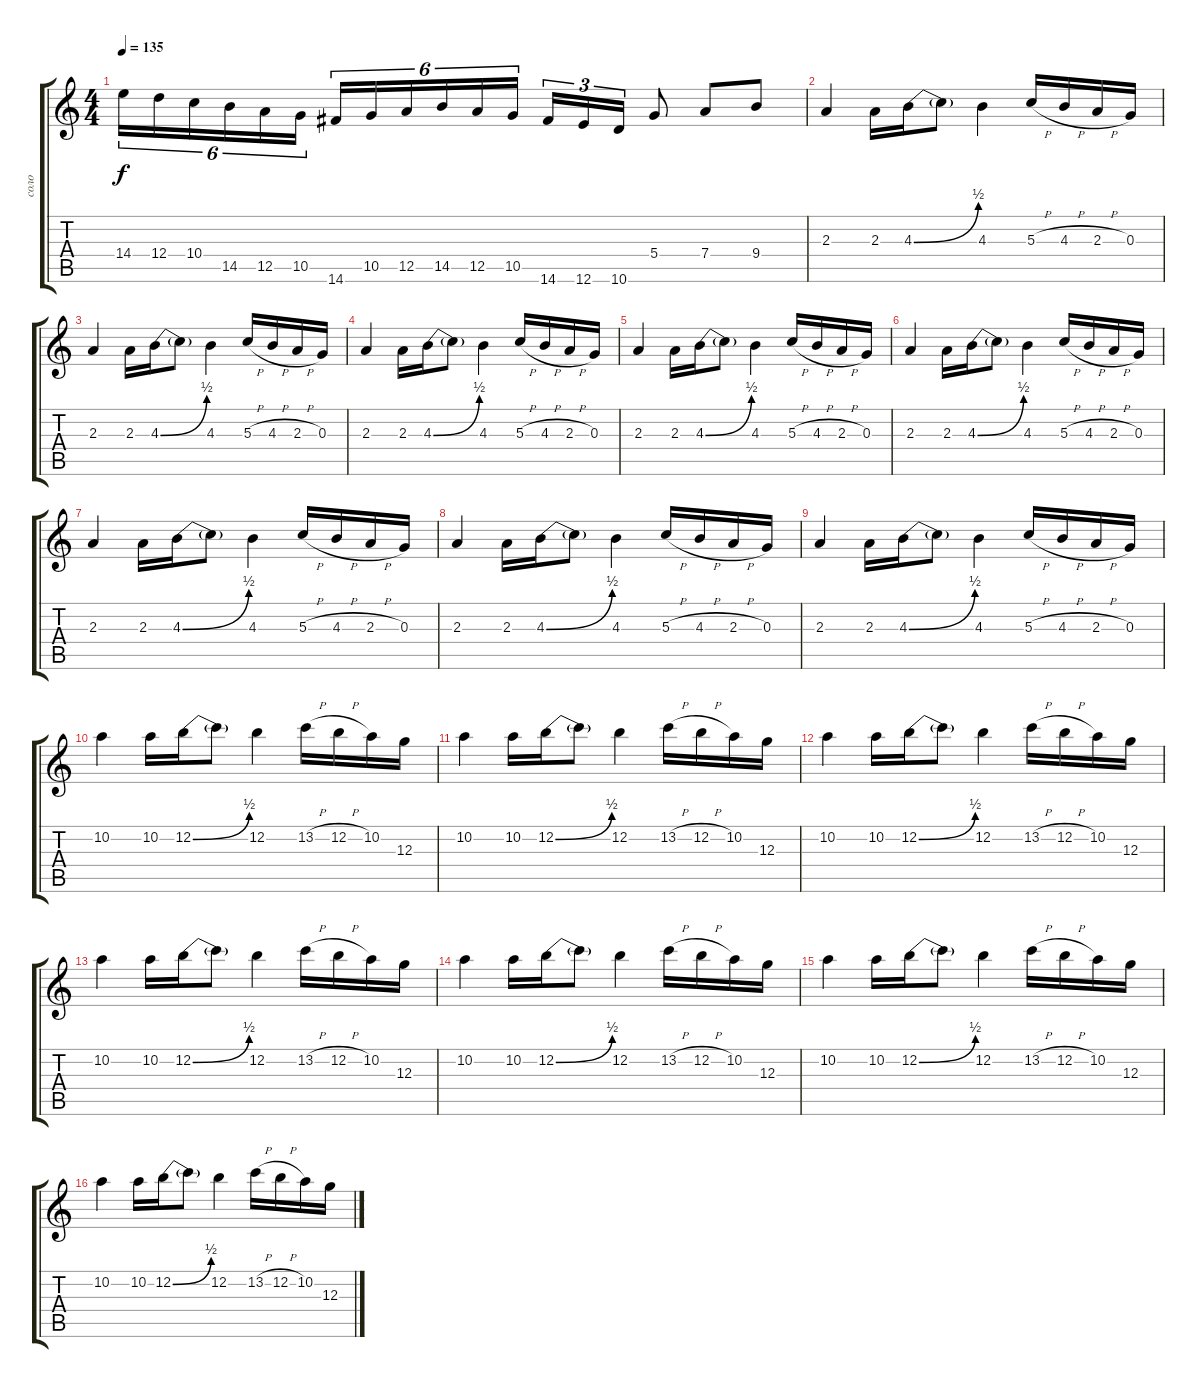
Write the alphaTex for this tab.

\track ("соло" "соло") {instrument distortionguitar}
\staff {score tabs}
\tuning (E4 B3 G3 D3 A2 E2) {hide}
\ts (4 4)
\tempo 135
\clef g2
\ks c
14.4.16{tu (6 4) dy f} 12.4.16{tu (6 4)} 10.4.16{tu (6 4)} 14.5.16{tu (6 4)} 12.5.16{tu (6 4)} 10.5.16{tu (6 4)} 14.6.16{tu (6 4)} 10.5.16{tu (6 4)} 12.5.16{tu (6 4)} 14.5.16{tu (6 4)} 12.5.16{tu (6 4)} 10.5.16{tu (6 4)} 14.6.16{tu (3 2)} 12.6.16{tu (3 2)} 10.6.16{tu (3 2)} 5.4.8 7.4.8 9.4.8 |
2.3.4{balance 0} 2.3.16 4.3{be (bend 0 0 60 2)}.16 4.3{t}.8 4.3.4 5.3{h}.16 4.3{h}.16 2.3{h}.16 0.3.16 |
2.3.4 2.3.16 4.3{be (bend 0 0 60 2)}.16 4.3{t}.8 4.3.4 5.3{h}.16 4.3{h}.16 2.3{h}.16 0.3.16 |
2.3.4 2.3.16 4.3{be (bend 0 0 60 2)}.16 4.3{t}.8 4.3.4 5.3{h}.16 4.3{h}.16 2.3{h}.16 0.3.16 |
2.3.4 2.3.16 4.3{be (bend 0 0 60 2)}.16 4.3{t}.8 4.3.4 5.3{h}.16 4.3{h}.16 2.3{h}.16 0.3.16 |
2.3.4 2.3.16 4.3{be (bend 0 0 60 2)}.16 4.3{t}.8 4.3.4 5.3{h}.16 4.3{h}.16 2.3{h}.16 0.3.16 |
2.3.4 2.3.16 4.3{be (bend 0 0 60 2)}.16 4.3{t}.8 4.3.4 5.3{h}.16 4.3{h}.16 2.3{h}.16 0.3.16 |
2.3.4 2.3.16 4.3{be (bend 0 0 60 2)}.16 4.3{t}.8 4.3.4 5.3{h}.16 4.3{h}.16 2.3{h}.16 0.3.16 |
2.3.4 2.3.16 4.3{be (bend 0 0 60 2)}.16 4.3{t}.8 4.3.4 5.3{h}.16 4.3{h}.16 2.3{h}.16 0.3.16 |
10.2.4 10.2.16 12.2{be (bend 0 0 60 2)}.16 12.2{t}.8 12.2.4 13.2{h}.16 12.2{h}.16 10.2.16 12.3.16 |
10.2.4 10.2.16 12.2{be (bend 0 0 60 2)}.16 12.2{t}.8 12.2.4 13.2{h}.16 12.2{h}.16 10.2.16 12.3.16 |
10.2.4 10.2.16 12.2{be (bend 0 0 60 2)}.16 12.2{t}.8 12.2.4 13.2{h}.16 12.2{h}.16 10.2.16 12.3.16 |
10.2.4 10.2.16 12.2{be (bend 0 0 60 2)}.16 12.2{t}.8 12.2.4 13.2{h}.16 12.2{h}.16 10.2.16 12.3.16 |
10.2.4 10.2.16 12.2{be (bend 0 0 60 2)}.16 12.2{t}.8 12.2.4 13.2{h}.16 12.2{h}.16 10.2.16 12.3.16 |
10.2.4 10.2.16 12.2{be (bend 0 0 60 2)}.16 12.2{t}.8 12.2.4 13.2{h}.16 12.2{h}.16 10.2.16 12.3.16 |
10.2.4 10.2.16 12.2{be (bend 0 0 60 2)}.16 12.2{t}.8 12.2.4 13.2{h}.16 12.2{h}.16 10.2.16 12.3.16
